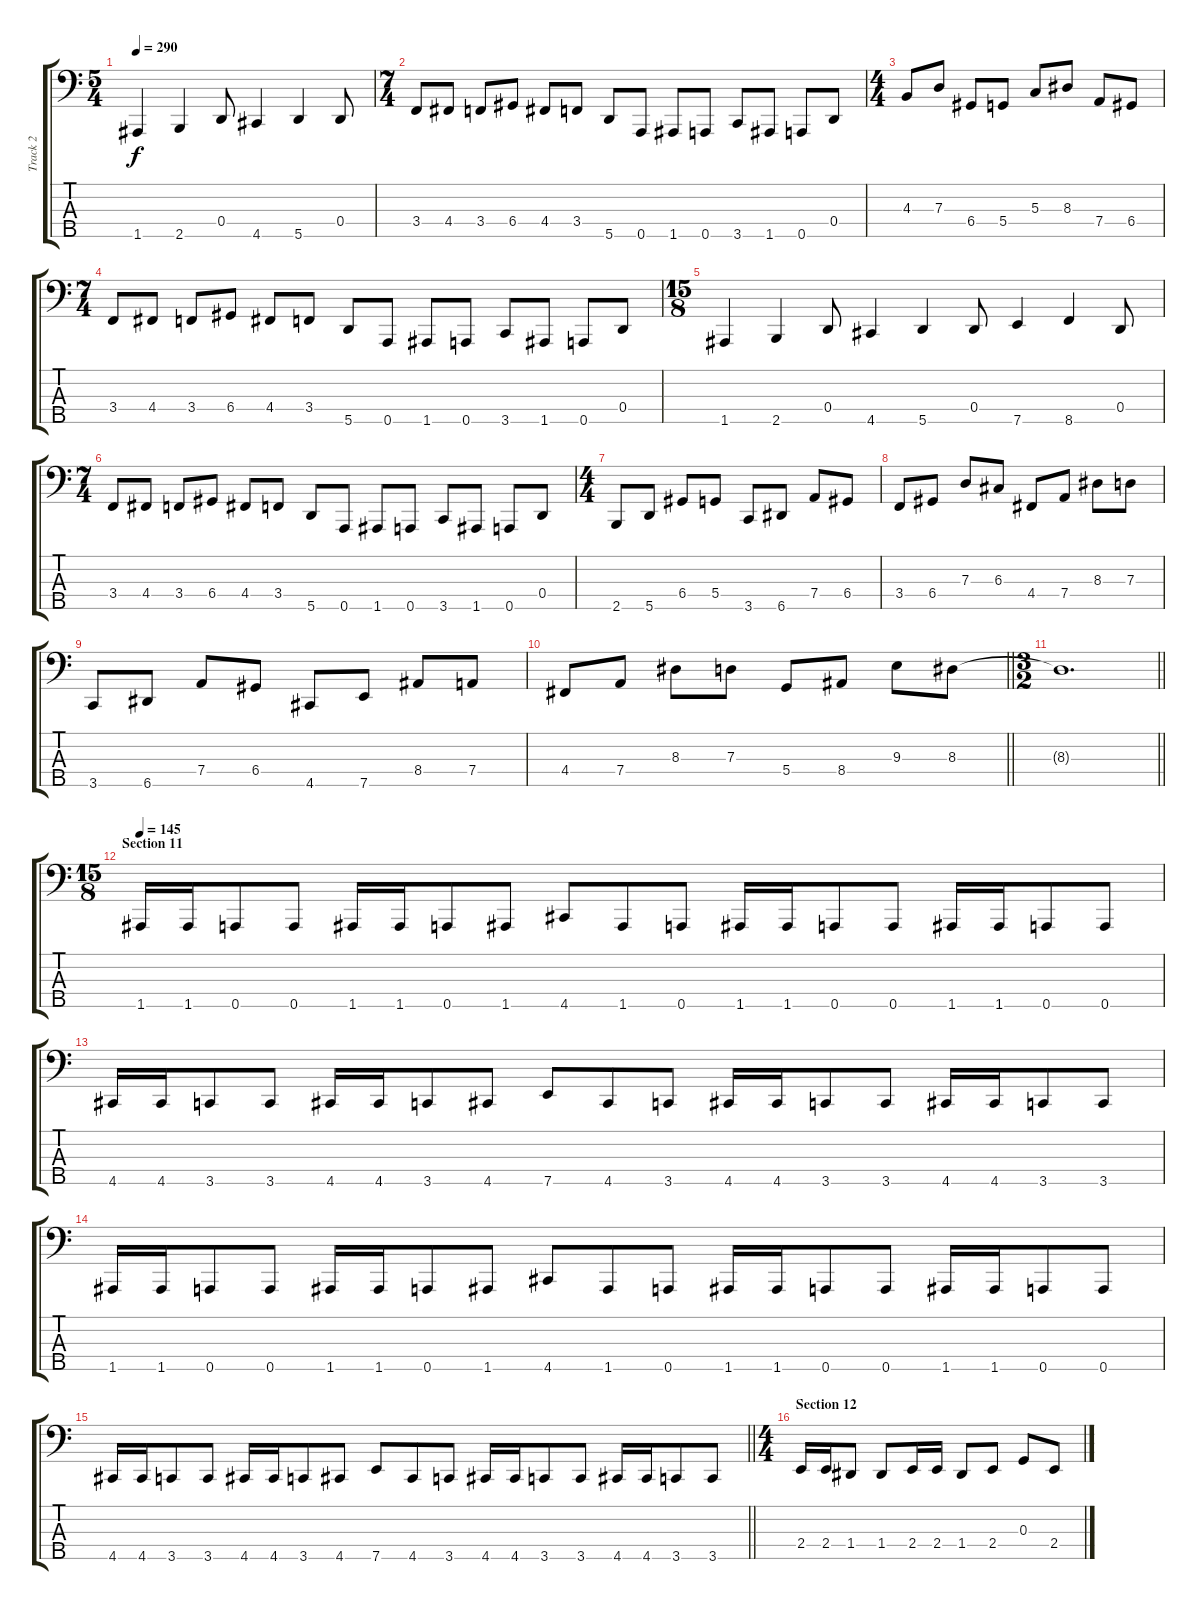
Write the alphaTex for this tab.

\track ("Track 2" "Track 2") {instrument electricbassfinger}
\staff {score tabs}
\tuning (F2 C2 G1 D1 A0) {hide}
\ts (5 4)
\tempo 290
\clef f4
\ks c
1.5.4{dy f} 2.5.4 0.4.8 4.5.4 5.5.4 0.4.8 |
\ts (7 4)
3.4.8 4.4.8 3.4.8 6.4.8 4.4.8 3.4.8 5.5.8 0.5.8 1.5.8 0.5.8 3.5.8 1.5.8 0.5.8 0.4.8 |
\ts (4 4)
4.3.8 7.3.8 6.4.8 5.4.8 5.3.8 8.3.8 7.4.8 6.4.8 |
\ts (7 4)
3.4.8 4.4.8 3.4.8 6.4.8 4.4.8 3.4.8 5.5.8 0.5.8 1.5.8 0.5.8 3.5.8 1.5.8 0.5.8 0.4.8 |
\ts (15 8)
1.5.4 2.5.4 0.4.8 4.5.4 5.5.4 0.4.8 7.5.4 8.5.4 0.4.8 |
\ts (7 4)
3.4.8 4.4.8 3.4.8 6.4.8 4.4.8 3.4.8 5.5.8 0.5.8 1.5.8 0.5.8 3.5.8 1.5.8 0.5.8 0.4.8 |
\ts (4 4)
2.5.8 5.5.8 6.4.8 5.4.8 3.5.8 6.5.8 7.4.8 6.4.8 |
3.4.8 6.4.8 7.3.8 6.3.8 4.4.8 7.4.8 8.3.8 7.3.8 |
3.5.8 6.5.8 7.4.8 6.4.8 4.5.8 7.5.8 8.4.8 7.4.8 |
\barLineRight lightlight
4.4.8 7.4.8 8.3.8 7.3.8 5.4.8 8.4.8 9.3.8 8.3.8 |
\ts (3 2)
\barLineRight lightlight
8.3{t}.1{d} |
\ts (15 8)
\section ("" "Section 11")
\tempo 145
1.5.16 1.5.16 0.5.8 0.5.8 1.5.16 1.5.16 0.5.8 1.5.8 4.5.8 1.5.8 0.5.8 1.5.16 1.5.16 0.5.8 0.5.8 1.5.16 1.5.16 0.5.8 0.5.8 |
4.5.16 4.5.16 3.5.8 3.5.8 4.5.16 4.5.16 3.5.8 4.5.8 7.5.8 4.5.8 3.5.8 4.5.16 4.5.16 3.5.8 3.5.8 4.5.16 4.5.16 3.5.8 3.5.8 |
1.5.16 1.5.16 0.5.8 0.5.8 1.5.16 1.5.16 0.5.8 1.5.8 4.5.8 1.5.8 0.5.8 1.5.16 1.5.16 0.5.8 0.5.8 1.5.16 1.5.16 0.5.8 0.5.8 |
\barLineRight lightlight
4.5.16 4.5.16 3.5.8 3.5.8 4.5.16 4.5.16 3.5.8 4.5.8 7.5.8 4.5.8 3.5.8 4.5.16 4.5.16 3.5.8 3.5.8 4.5.16 4.5.16 3.5.8 3.5.8 |
\ts (4 4)
\section ("" "Section 12")
2.4.16 2.4.16 1.4.8 1.4.8 2.4.16 2.4.16 1.4.8 2.4.8 0.3.8 2.4.8
